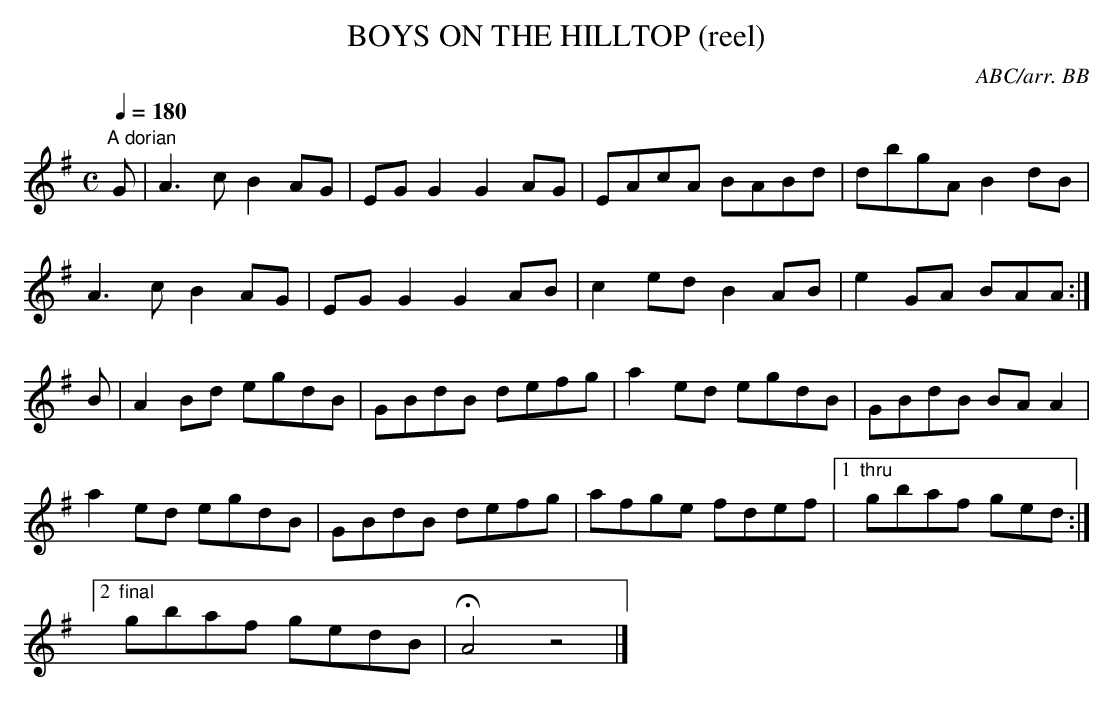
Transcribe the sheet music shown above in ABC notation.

X:1
T:BOYS ON THE HILLTOP (reel)
C:ABC/arr. BB
Q:1/4=180
M:C
L:1/8
K:G
"A dorian"
G|A3c B2AG|EGG2 G2AG|EAcA BABd|dbgA B2dB|
A3c B2AG|EGG2 G2AB|c2ed B2AB|e2GA BAA :|
B|A2Bd egdB|GBdB defg|a2ed egdB|GBdB BAA2|
a2ed egdB|GBdB defg|afge fdef|1 "thru"gbaf ged :|
[2 "final"gbaf gedB|HA4z4|]
